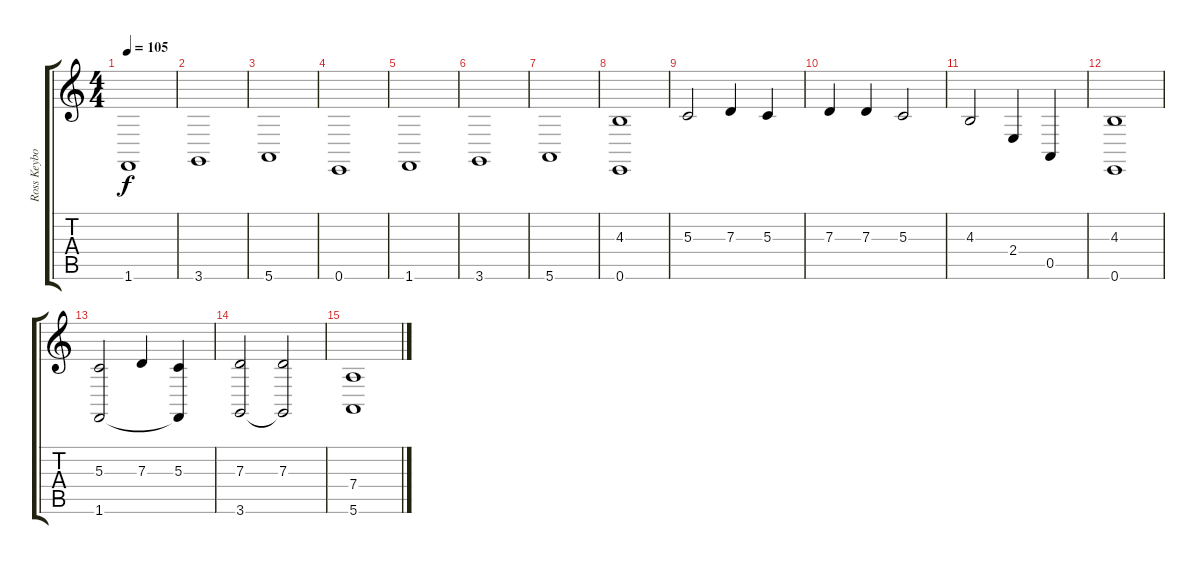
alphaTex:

\track ("Ross Keyboard" "Ross Keybo") {instrument stringensemble1}
\staff {score tabs}
\tuning (E4 B3 G3 D3 A2 E2) {hide}
\ts (4 4)
\tempo 105
\clef g2
\ks c
1.6.1{dy f} |
3.6.1 |
5.6.1 |
0.6.1 |
1.6.1 |
3.6.1 |
5.6.1 |
(4.3 0.6).1 |
5.3.2 7.3.4 5.3.4 |
7.3.4 7.3.4 5.3.2 |
4.3.2 2.4.4 0.5.4 |
(4.3 0.6).1 |
(5.3 1.6).2 7.3.4 (5.3 1.6{t}).4 |
(7.3 3.6).2 (7.3 3.6{t}).2 |
(7.4 5.6).1
